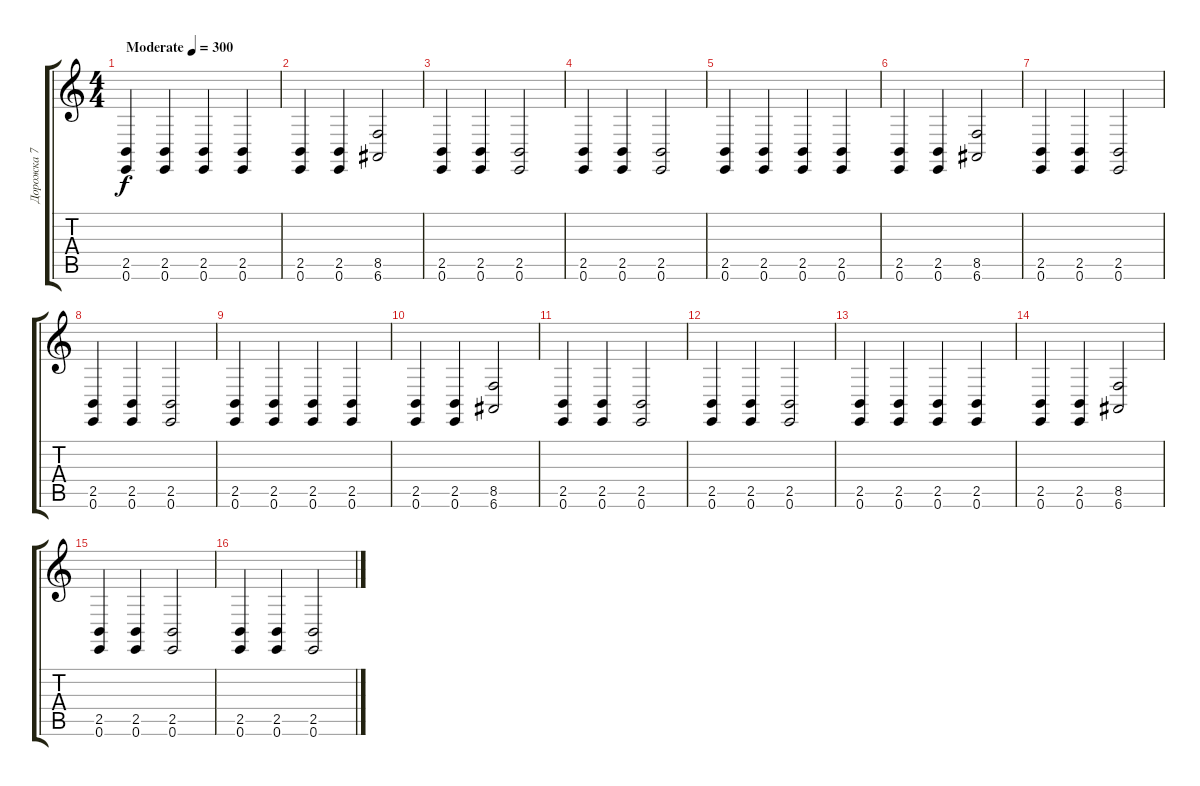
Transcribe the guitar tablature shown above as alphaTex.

\track ("Дорожка 7" "Дорожка 7") {instrument melodictom}
\staff {score tabs}
\tuning (E4 B3 G3 D3 A2 E2) {hide}
\ts (4 4)
\tempo (300 "Moderate")
\clef g2
\ks c
(2.5 0.6).4{dy f instrument melodictom} (2.5 0.6).4 (2.5 0.6).4 (2.5 0.6).4 |
(2.5 0.6).4 (2.5 0.6).4 (8.5 6.6).2 |
(2.5 0.6).4 (2.5 0.6).4 (2.5 0.6).2 |
(2.5 0.6).4 (2.5 0.6).4 (2.5 0.6).2 |
(2.5 0.6).4 (2.5 0.6).4 (2.5 0.6).4 (2.5 0.6).4 |
(2.5 0.6).4 (2.5 0.6).4 (8.5 6.6).2 |
(2.5 0.6).4 (2.5 0.6).4 (2.5 0.6).2 |
(2.5 0.6).4 (2.5 0.6).4 (2.5 0.6).2 |
(2.5 0.6).4 (2.5 0.6).4 (2.5 0.6).4 (2.5 0.6).4 |
(2.5 0.6).4 (2.5 0.6).4 (8.5 6.6).2 |
(2.5 0.6).4 (2.5 0.6).4 (2.5 0.6).2 |
(2.5 0.6).4 (2.5 0.6).4 (2.5 0.6).2 |
(2.5 0.6).4 (2.5 0.6).4 (2.5 0.6).4 (2.5 0.6).4 |
(2.5 0.6).4 (2.5 0.6).4 (8.5 6.6).2 |
(2.5 0.6).4 (2.5 0.6).4 (2.5 0.6).2 |
(2.5 0.6).4 (2.5 0.6).4 (2.5 0.6).2
